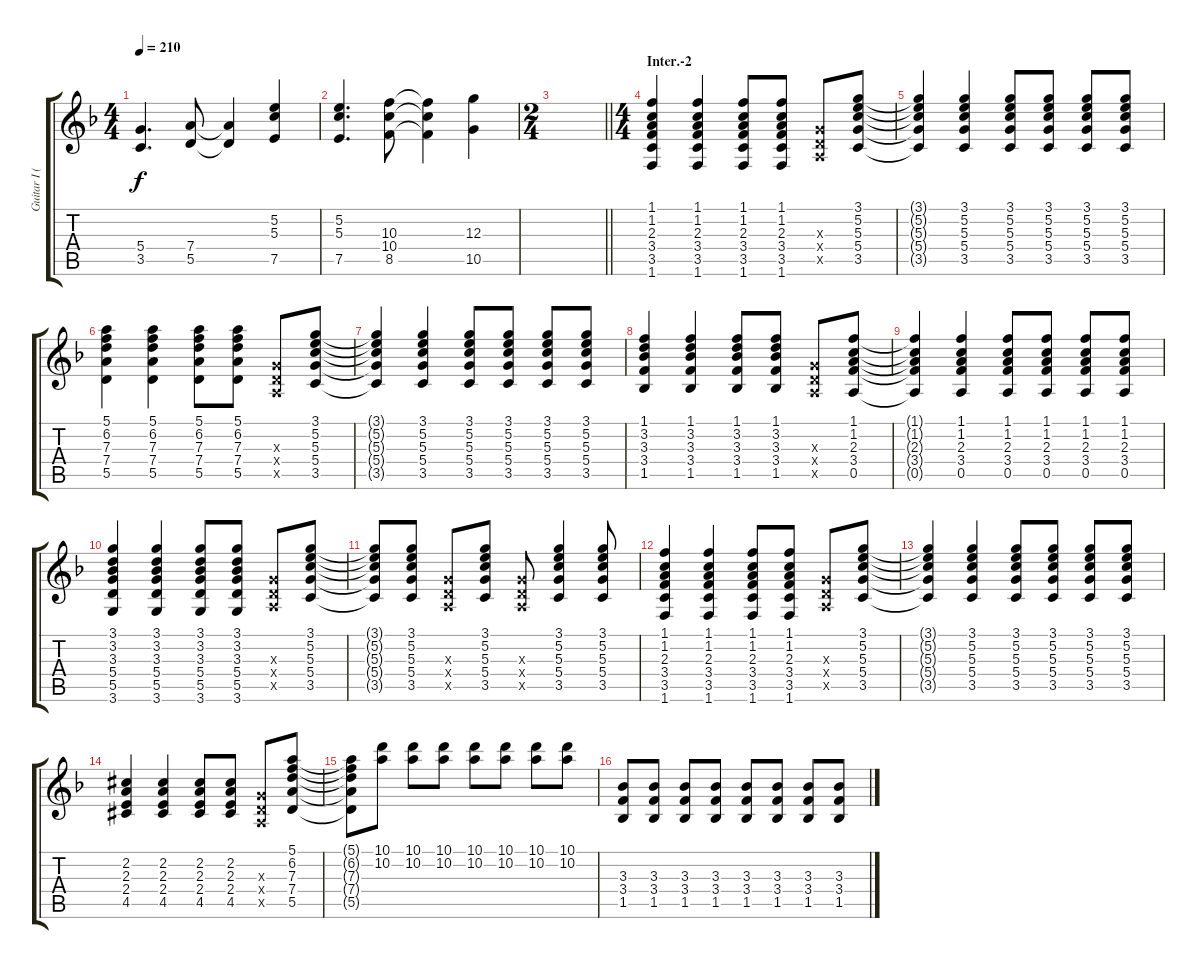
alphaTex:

\track ("Guitar I (Hirasawa Yui)" "Guitar I (") {instrument overdrivenguitar}
\staff {score tabs}
\tuning (E4 B3 G3 D3 A2 E2) {hide}
\ts (4 4)
\tempo 210
\clef g2
\ks f
(5.4 3.5).4{d dy f} (7.4 5.5).8 (7.4{t} 5.5{t}).4 (5.2 5.3 7.5).4 |
(5.2 5.3 7.5).4{d} (10.3 10.4 8.5).8 (10.3{t} 10.4{t} 8.5{t}).4 (12.3 10.5).4 |
\ts (2 4)
\barLineRight lightlight
|
\ts (4 4)
\section ("" "Inter.-2")
(1.1 1.2 2.3 3.4 3.5 1.6).4 (1.1 1.2 2.3 3.4 3.5 1.6).4 (1.1 1.2 2.3 3.4 3.5 1.6).8 (1.1 1.2 2.3 3.4 3.5 1.6).8 (0.3{x} 0.4{x} 0.5{x}).8 (3.1 5.2 5.3 5.4 3.5).8 |
(3.1{t} 5.2{t} 5.3{t} 5.4{t} 3.5{t}).4 (3.1 5.2 5.3 5.4 3.5).4 (3.1 5.2 5.3 5.4 3.5).8 (3.1 5.2 5.3 5.4 3.5).8 (3.1 5.2 5.3 5.4 3.5).8 (3.1 5.2 5.3 5.4 3.5).8 |
(5.1 6.2 7.3 7.4 5.5).4 (5.1 6.2 7.3 7.4 5.5).4 (5.1 6.2 7.3 7.4 5.5).8 (5.1 6.2 7.3 7.4 5.5).8 (0.3{x} 0.4{x} 0.5{x}).8 (3.1 5.2 5.3 5.4 3.5).8 |
(3.1{t} 5.2{t} 5.3{t} 5.4{t} 3.5{t}).4 (3.1 5.2 5.3 5.4 3.5).4 (3.1 5.2 5.3 5.4 3.5).8 (3.1 5.2 5.3 5.4 3.5).8 (3.1 5.2 5.3 5.4 3.5).8 (3.1 5.2 5.3 5.4 3.5).8 |
(1.1 3.2 3.3 3.4 1.5).4 (1.1 3.2 3.3 3.4 1.5).4 (1.1 3.2 3.3 3.4 1.5).8 (1.1 3.2 3.3 3.4 1.5).8 (0.3{x} 0.4{x} 0.5{x}).8 (1.1 1.2 2.3 3.4 0.5).8 |
(1.1{t} 1.2{t} 2.3{t} 3.4{t} 0.5{t}).4 (1.1 1.2 2.3 3.4 0.5).4 (1.1 1.2 2.3 3.4 0.5).8 (1.1 1.2 2.3 3.4 0.5).8 (1.1 1.2 2.3 3.4 0.5).8 (1.1 1.2 2.3 3.4 0.5).8 |
(3.1 3.2 3.3 5.4 5.5 3.6).4 (3.1 3.2 3.3 5.4 5.5 3.6).4 (3.1 3.2 3.3 5.4 5.5 3.6).8 (3.1 3.2 3.3 5.4 5.5 3.6).8 (0.3{x} 0.4{x} 0.5{x}).8 (3.1 5.2 5.3 5.4 3.5).8 |
(3.1{t} 5.2{t} 5.3{t} 5.4{t} 3.5{t}).8 (3.1 5.2 5.3 5.4 3.5).8 (0.3{x} 0.4{x} 0.5{x}).8 (3.1 5.2 5.3 5.4 3.5).8 (0.3{x} 0.4{x} 0.5{x}).8 (3.1 5.2 5.3 5.4 3.5).4 (3.1 5.2 5.3 5.4 3.5).8 |
(1.1 1.2 2.3 3.4 3.5 1.6).4 (1.1 1.2 2.3 3.4 3.5 1.6).4 (1.1 1.2 2.3 3.4 3.5 1.6).8 (1.1 1.2 2.3 3.4 3.5 1.6).8 (0.3{x} 0.4{x} 0.5{x}).8 (3.1 5.2 5.3 5.4 3.5).8 |
(3.1{t} 5.2{t} 5.3{t} 5.4{t} 3.5{t}).4 (3.1 5.2 5.3 5.4 3.5).4 (3.1 5.2 5.3 5.4 3.5).8 (3.1 5.2 5.3 5.4 3.5).8 (3.1 5.2 5.3 5.4 3.5).8 (3.1 5.2 5.3 5.4 3.5).8 |
(2.2{acc #} 2.3 2.4 4.5{acc #}).4 (2.2{acc #} 2.3 2.4 4.5{acc #}).4 (2.2{acc #} 2.3 2.4 4.5{acc #}).8 (2.2{acc #} 2.3 2.4 4.5{acc #}).8 (0.3{x} 0.4{x} 0.5{x}).8 (5.1 6.2 7.3 7.4 5.5).8 |
(5.1{t} 6.2{t} 7.3{t} 7.4{t} 5.5{t}).8 (10.1 10.2).8 (10.1 10.2).8 (10.1 10.2).8 (10.1 10.2).8 (10.1 10.2).8 (10.1 10.2).8 (10.1 10.2).8 |
(3.3 3.4 1.5).8 (3.3 3.4 1.5).8 (3.3 3.4 1.5).8 (3.3 3.4 1.5).8 (3.3 3.4 1.5).8 (3.3 3.4 1.5).8 (3.3 3.4 1.5).8 (3.3 3.4 1.5).8
